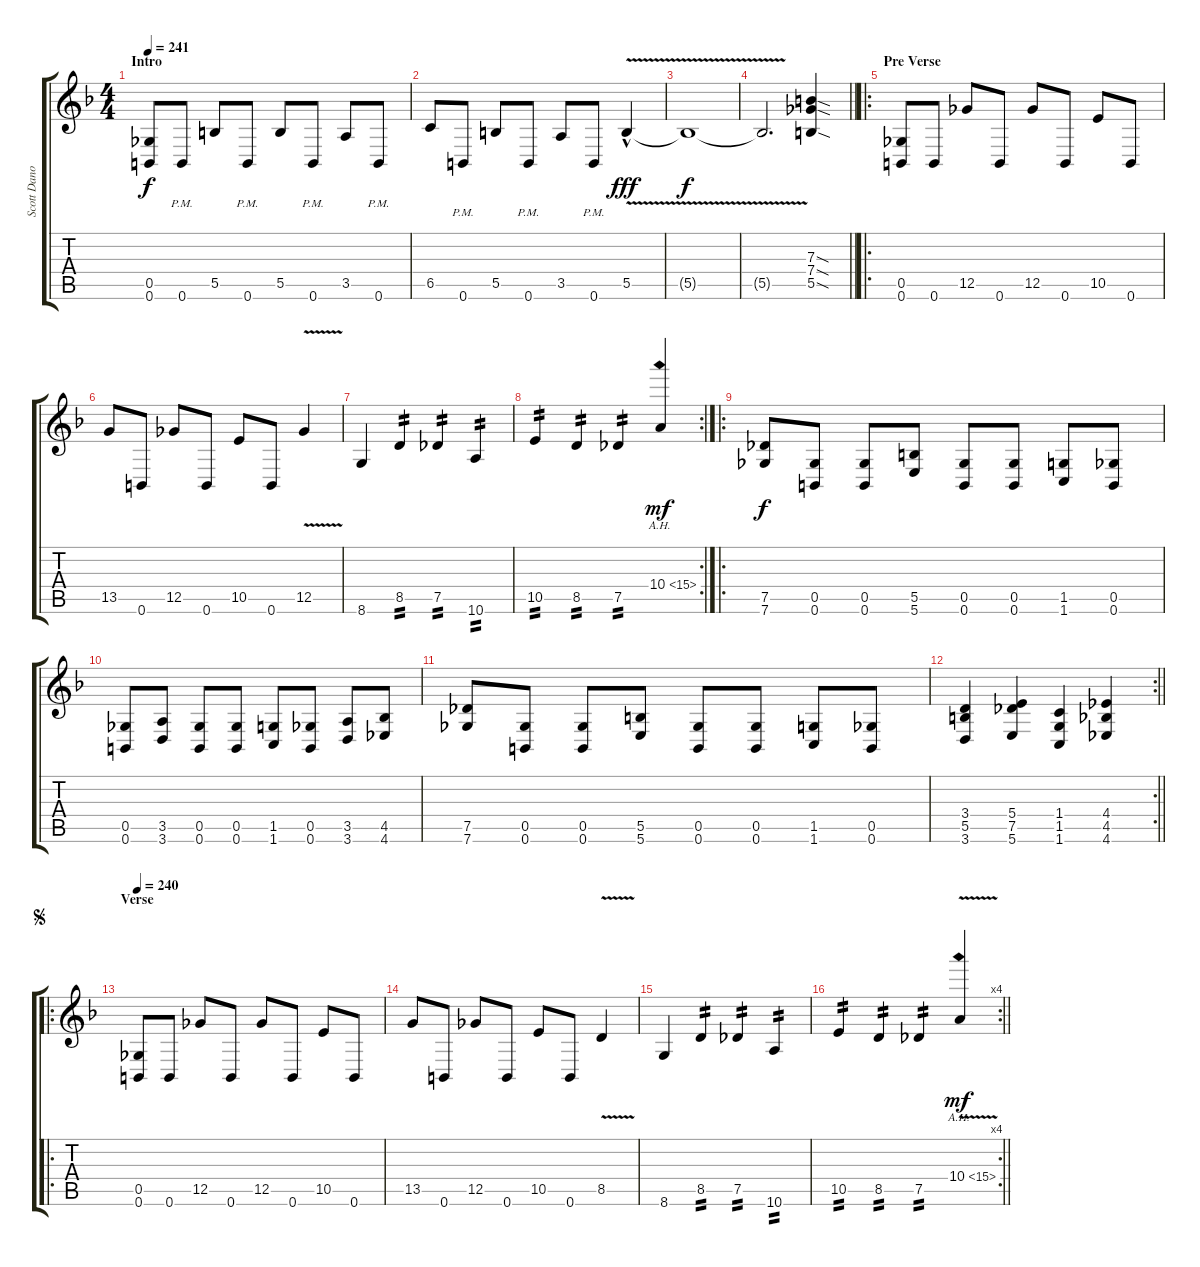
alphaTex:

\track ("Scott Danough" "Scott Dano") {instrument distortionguitar}
\staff {score tabs}
\tuning (Db4 Ab3 E3 B2 Gb2 B1) {hide}
\ts (4 4)
\section ("" "Intro")
\tempo 241
\clef g2
\ks f
(0.5 0.6).8{dy f instrument distortionguitar} 0.6{pm}.8 5.5.8 0.6{pm}.8 5.5.8 0.6{pm}.8 3.5.8 0.6{pm}.8 |
6.5.8 0.6{pm}.8 5.5.8 0.6{pm}.8 3.5.8 0.6{pm}.8 5.5{v hac}.4{dy fff} |
5.5{v t}.1{dy f} |
\barLineRight lightlight
5.5{t}.2{d} (7.3{sod} 7.4{sod} 5.5{sod}).4 |
\ro
\section ("" "Pre Verse")
(0.5 0.6).8 0.6.8 12.5.8 0.6.8 12.5.8 0.6.8 10.5.8 0.6.8 |
13.5.8 0.6.8 12.5.8 0.6.8 10.5.8 0.6.8 12.5{v}.4 |
8.6.4 8.5.4{tp 2} 7.5.4{tp 2} 10.6.4{tp 2} |
\rc 2
10.5.4{tp 2} 8.5.4{tp 2} 7.5.4{tp 2} 10.4{ah 5}.4{dy mf} |
\ro
(7.5 7.6).8{dy f} (0.5 0.6).8 (0.5 0.6).8 (5.5 5.6).8 (0.5 0.6).8 (0.5 0.6).8 (1.5 1.6).8 (0.5 0.6).8 |
(0.5 0.6).8 (3.5 3.6).8 (0.5 0.6).8 (0.5 0.6).8 (1.5 1.6).8 (0.5 0.6).8 (3.5 3.6).8 (4.5 4.6).8 |
(7.5 7.6).8 (0.5 0.6).8 (0.5 0.6).8 (5.5 5.6).8 (0.5 0.6).8 (0.5 0.6).8 (1.5 1.6).8 (0.5 0.6).8 |
\rc 2
\barLineRight lightlight
(3.4 5.5 3.6).4 (5.4 7.5 5.6).4 (1.4 1.5 1.6).4 (4.4 4.5 4.6).4 |
\ro
\section ("" "Verse")
\jump segno
\tempo 240
(0.5 0.6).8 0.6.8 12.5.8 0.6.8 12.5.8 0.6.8 10.5.8 0.6.8 |
13.5.8 0.6.8 12.5.8 0.6.8 10.5.8 0.6.8 8.5{v}.4 |
8.6.4 8.5.4{tp 2} 7.5.4{tp 2} 10.6.4{tp 2} |
\rc 4
\barLineRight lightlight
10.5.4{tp 2} 8.5.4{tp 2} 7.5.4{tp 2} 10.4{ah 5 v}.4{dy mf}
